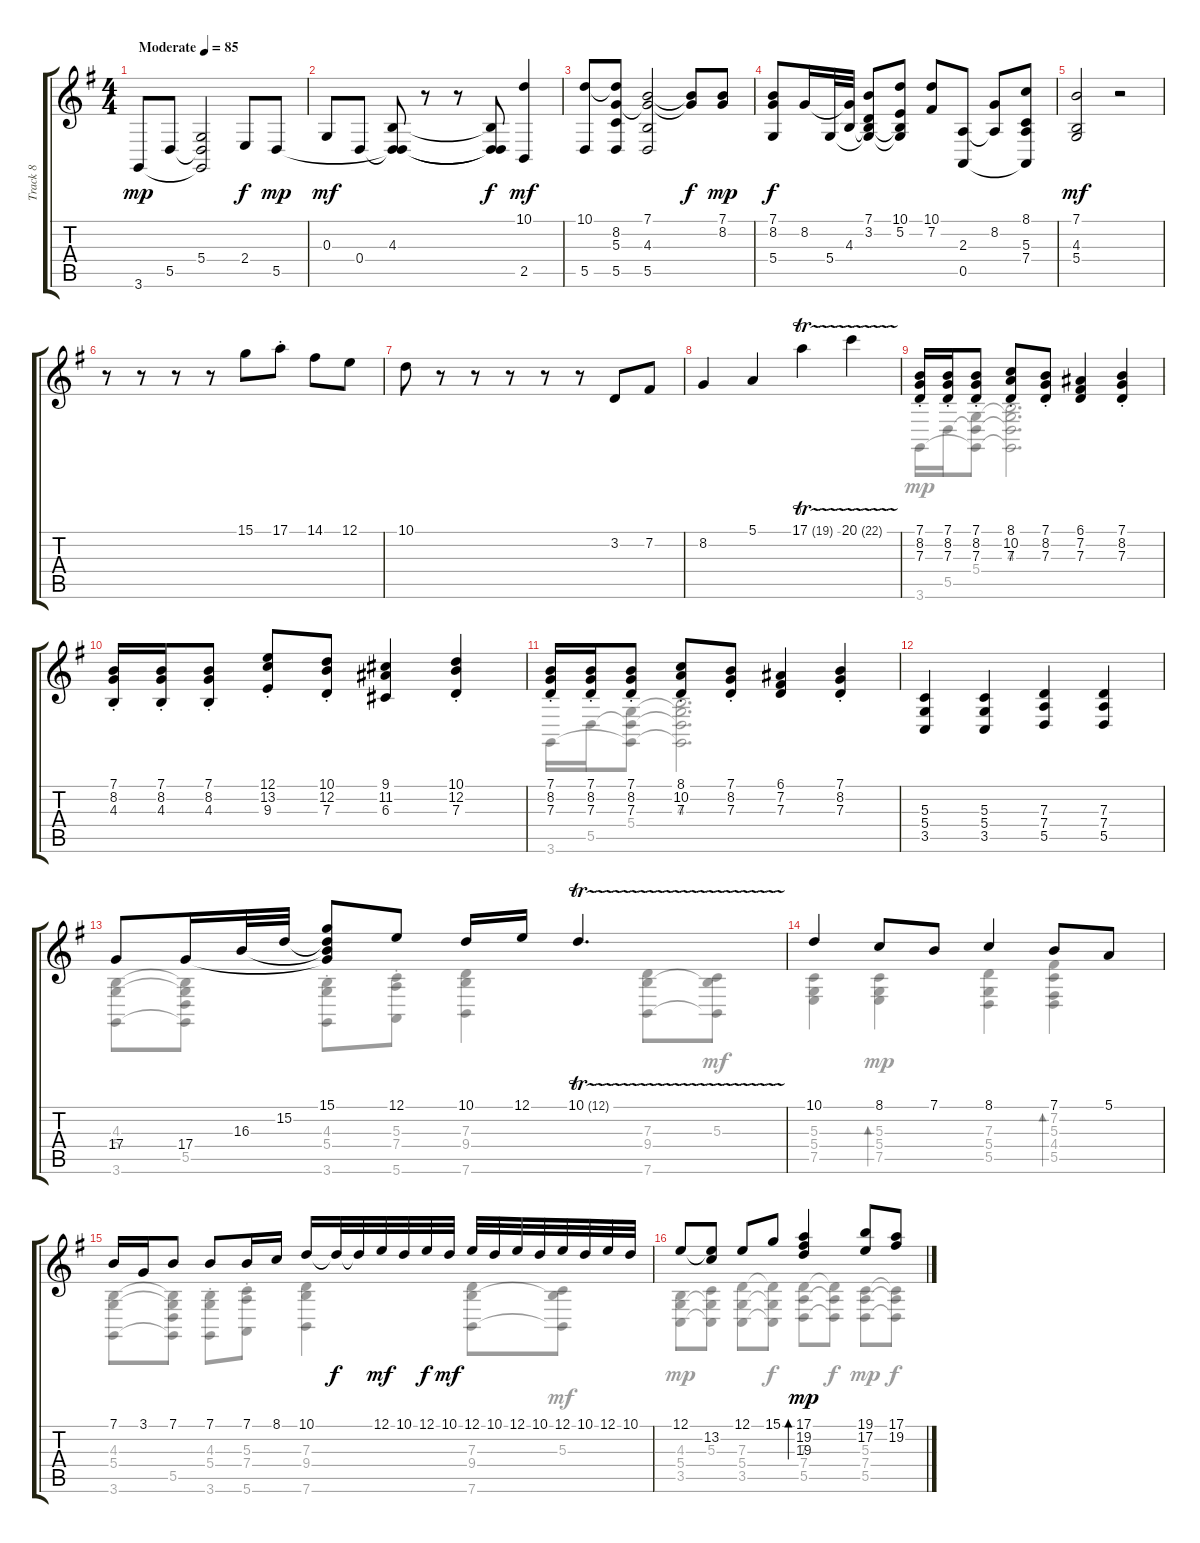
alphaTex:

\track ("Track 8" "Track 8") {instrument acousticgrandpiano}
\staff {score tabs}
\tuning (E4 B3 G3 D3 A2 E2) {hide}
\voice
\ts (4 4)
\tempo (85 "Moderate")
\clef g2
\ks g
3.6.8{dy mp instrument acousticgrandpiano} 5.5.8 (5.4 5.5{t} 3.6{t}).2 2.4.8{dy f} 5.5.8{dy mp} |
0.3.8{dy mf} 0.4.8 (4.3 0.4{t} 5.5{t}).8 r.8 r.8 (4.3{t} 0.4{t} 5.5{t}).8{dy f} (10.1 2.5).4{dy mf} |
(10.1 5.5).8 (10.1{t} 8.2 5.3 5.5).8 (7.1 8.2{t} 4.3 5.5).2 (7.1{t} 8.2{t}).8{dy f} (7.1 8.2).8{dy mp} |
(7.1 8.2 5.4).8{dy f} 8.2.16 5.4.32 (8.2{t} 4.3).32 (7.1 3.2 4.3{t} 5.4{t}).8 (10.1 5.2 4.3{t} 5.4{t}).8 (10.1 7.2).8 (2.3 0.5).8 (8.2 2.3{t}).8 (8.1 5.3 7.4 0.5{t}).8 |
(7.1 4.3 5.4).2{dy mf} r.2 |
r.8{instrument flute} r.8 r.8 r.8 15.1.8 17.1{st}.8 14.1.8 12.1.8 |
10.1.8 r.8 r.8 r.8 r.8 r.8 3.2.8 7.2.8 |
8.2.4 5.1.4 17.1{tr (19 32)}.4 20.1{tr (22 32)}.4 |
(7.1{st} 8.2{st} 7.3).16{instrument harpsichord} (7.1{st} 8.2{st} 7.3).16 (7.1{st} 8.2{st} 7.3).8 (8.1{st} 10.2{st} 7.3).8 (7.1{st} 8.2{st} 7.3).8 (6.1 7.2 7.3).4 (7.1{st} 8.2{st} 7.3).4 |
(7.1{st} 8.2{st} 4.3).16 (7.1{st} 8.2{st} 4.3).16 (7.1{st} 8.2{st} 4.3).8 (12.1{st} 13.2{st} 9.3).8 (10.1{st} 12.2{st} 7.3).8 (9.1 11.2 6.3).4 (10.1{st} 12.2{st} 7.3).4 |
(7.1{st} 8.2{st} 7.3).16{instrument harpsichord} (7.1{st} 8.2{st} 7.3).16 (7.1{st} 8.2{st} 7.3).8 (8.1{st} 10.2{st} 7.3).8 (7.1{st} 8.2{st} 7.3).8 (6.1 7.2 7.3).4 (7.1{st} 8.2{st} 7.3).4 |
(5.3 5.4 3.5).4 (5.3 5.4 3.5).4 (7.3 7.4 5.5).4 (7.3 7.4 5.5).4 |
17.4.8{instrument brightacousticpiano} 17.4.16 16.3.32 15.2.32 (15.1 15.2{t} 16.3{t} 17.4{t}).8 12.1.8 10.1.16 12.1.16 10.1{tr (12 32)}.4{d} |
10.1.4 8.1.8 7.1.8 8.1.4 7.1.8 5.1.8 |
7.1.16 3.1.16 7.1.8 7.1.8 7.1.16 8.1.16 10.1.16 10.1{t}.32{dy f} 10.1{t}.32 12.1.32{dy mf} 10.1.32 12.1.32{dy f} 10.1.32{dy mf} 12.1.32 10.1.32 12.1.32 10.1.32 12.1.32 10.1.32 12.1.32 10.1.32 |
12.1.8 (12.1{t} 13.2).8 12.1.8 15.1.8 (17.1 19.2 19.3).4{bd 120 dy mp} (19.1 17.2).8 (17.1 19.2).8
\voice
\clef g2
\ottava regular
\simile none
\ks g
|
|
|
|
|
|
|
|
3.6.16 5.5.16 (5.4 5.5{t} 3.6{t}).8 (4.3 5.4{t} 5.5{t} 3.6{t}).2{d} |
|
3.6.16 5.5.16 (5.4 5.5{t} 3.6{t}).8 (4.3 5.4{t} 5.5{t} 3.6{t}).2{d} |
|
(4.3 5.4 3.6).8{dy mp} (4.3{t} 5.4{t} 5.5 3.6{t}).8 (4.3{st} 5.4{st} 3.6).8 (5.3{st} 7.4{st} 5.6).8 (7.3 9.4 7.6).4 (7.3 9.4 7.6).8 (5.3 9.4{t} 7.6{t}).8{dy mf} |
(5.3 5.4 7.5).4 (5.3 5.4 7.5).4{bd 60 dy mp} (7.3 5.4 5.5).4 (7.2 5.3 4.4 5.5).4{bd 120} |
(4.3 5.4 3.6).8 (4.3{t} 5.4{t} 5.5 3.6{t}).8 (4.3{st} 5.4{st} 3.6).8 (5.3{st} 7.4{st} 5.6).8 (7.3 9.4 7.6).4 (7.3 9.4 7.6).8 (5.3 9.4{t} 7.6{t}).8{dy mf} |
(4.3 5.4 3.5).8{dy mp} (5.3 5.4{t} 3.5{t}).8 (7.3 5.4 3.5).8 (7.3{t} 5.4{t} 3.5{t}).8{dy f} (7.3 7.4 5.5).8{dy mp} (7.3{t} 7.4{t} 5.5{t}).8{dy f} (5.3 7.4 5.5).8{dy mp} (5.3{t} 7.4{t} 5.5{t}).8{dy f}
